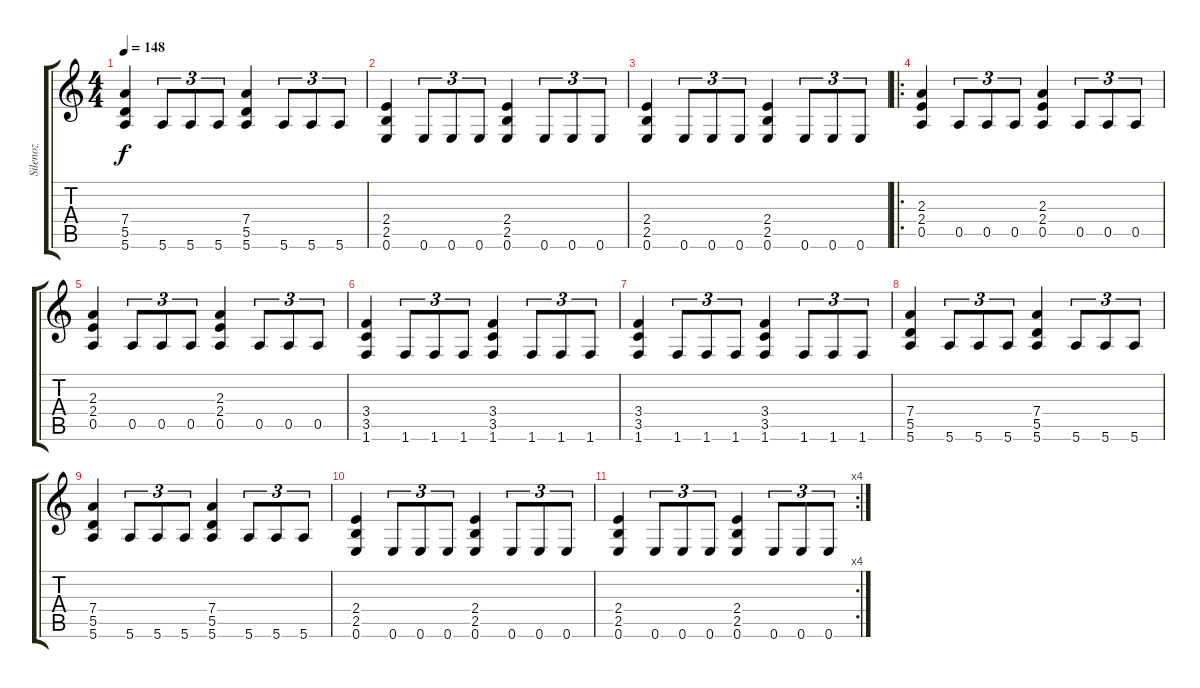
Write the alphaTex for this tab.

\track ("Silenoz" "Silenoz") {instrument distortionguitar}
\staff {score tabs}
\tuning (E4 B3 G3 D3 A2 E2) {hide}
\ts (4 4)
\tempo 148
\clef g2
\ks c
(7.4 5.5 5.6).4{dy f} 5.6.8{tu (3 2)} 5.6.8{tu (3 2)} 5.6.8{tu (3 2)} (7.4 5.5 5.6).4 5.6.8{tu (3 2)} 5.6.8{tu (3 2)} 5.6.8{tu (3 2)} |
(2.4 2.5 0.6).4 0.6.8{tu (3 2)} 0.6.8{tu (3 2)} 0.6.8{tu (3 2)} (2.4 2.5 0.6).4 0.6.8{tu (3 2)} 0.6.8{tu (3 2)} 0.6.8{tu (3 2)} |
(2.4 2.5 0.6).4 0.6.8{tu (3 2)} 0.6.8{tu (3 2)} 0.6.8{tu (3 2)} (2.4 2.5 0.6).4 0.6.8{tu (3 2)} 0.6.8{tu (3 2)} 0.6.8{tu (3 2)} |
\ro
(2.3 2.4 0.5).4 0.5.8{tu (3 2)} 0.5.8{tu (3 2)} 0.5.8{tu (3 2)} (2.3 2.4 0.5).4 0.5.8{tu (3 2)} 0.5.8{tu (3 2)} 0.5.8{tu (3 2)} |
(2.3 2.4 0.5).4 0.5.8{tu (3 2)} 0.5.8{tu (3 2)} 0.5.8{tu (3 2)} (2.3 2.4 0.5).4 0.5.8{tu (3 2)} 0.5.8{tu (3 2)} 0.5.8{tu (3 2)} |
(3.4 3.5 1.6).4 1.6.8{tu (3 2)} 1.6.8{tu (3 2)} 1.6.8{tu (3 2)} (3.4 3.5 1.6).4 1.6.8{tu (3 2)} 1.6.8{tu (3 2)} 1.6.8{tu (3 2)} |
(3.4 3.5 1.6).4 1.6.8{tu (3 2)} 1.6.8{tu (3 2)} 1.6.8{tu (3 2)} (3.4 3.5 1.6).4 1.6.8{tu (3 2)} 1.6.8{tu (3 2)} 1.6.8{tu (3 2)} |
(7.4 5.5 5.6).4 5.6.8{tu (3 2)} 5.6.8{tu (3 2)} 5.6.8{tu (3 2)} (7.4 5.5 5.6).4 5.6.8{tu (3 2)} 5.6.8{tu (3 2)} 5.6.8{tu (3 2)} |
(7.4 5.5 5.6).4 5.6.8{tu (3 2)} 5.6.8{tu (3 2)} 5.6.8{tu (3 2)} (7.4 5.5 5.6).4 5.6.8{tu (3 2)} 5.6.8{tu (3 2)} 5.6.8{tu (3 2)} |
(2.4 2.5 0.6).4 0.6.8{tu (3 2)} 0.6.8{tu (3 2)} 0.6.8{tu (3 2)} (2.4 2.5 0.6).4 0.6.8{tu (3 2)} 0.6.8{tu (3 2)} 0.6.8{tu (3 2)} |
\rc 4
(2.4 2.5 0.6).4 0.6.8{tu (3 2)} 0.6.8{tu (3 2)} 0.6.8{tu (3 2)} (2.4 2.5 0.6).4 0.6.8{tu (3 2)} 0.6.8{tu (3 2)} 0.6.8{tu (3 2)}
